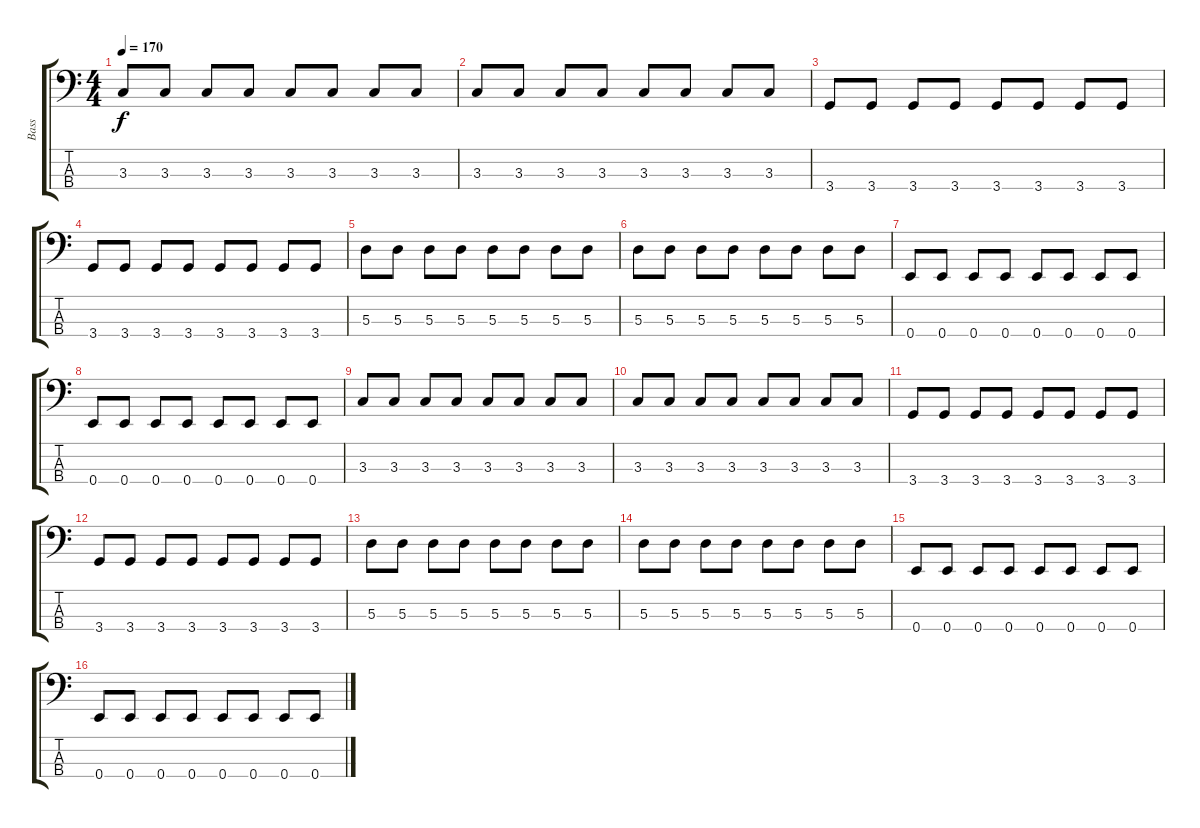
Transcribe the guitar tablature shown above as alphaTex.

\track ("Bass" "Bass") {instrument electricbassfinger}
\staff {score tabs}
\tuning (G2 D2 A1 E1) {hide}
\ts (4 4)
\tempo 170
\clef f4
\ks c
3.3.8{dy f} 3.3.8 3.3.8 3.3.8 3.3.8 3.3.8 3.3.8 3.3.8 |
3.3.8 3.3.8 3.3.8 3.3.8 3.3.8 3.3.8 3.3.8 3.3.8 |
3.4.8 3.4.8 3.4.8 3.4.8 3.4.8 3.4.8 3.4.8 3.4.8 |
3.4.8 3.4.8 3.4.8 3.4.8 3.4.8 3.4.8 3.4.8 3.4.8 |
5.3.8 5.3.8 5.3.8 5.3.8 5.3.8 5.3.8 5.3.8 5.3.8 |
5.3.8 5.3.8 5.3.8 5.3.8 5.3.8 5.3.8 5.3.8 5.3.8 |
0.4.8 0.4.8 0.4.8 0.4.8 0.4.8 0.4.8 0.4.8 0.4.8 |
0.4.8 0.4.8 0.4.8 0.4.8 0.4.8 0.4.8 0.4.8 0.4.8 |
3.3.8 3.3.8 3.3.8 3.3.8 3.3.8 3.3.8 3.3.8 3.3.8 |
3.3.8 3.3.8 3.3.8 3.3.8 3.3.8 3.3.8 3.3.8 3.3.8 |
3.4.8 3.4.8 3.4.8 3.4.8 3.4.8 3.4.8 3.4.8 3.4.8 |
3.4.8 3.4.8 3.4.8 3.4.8 3.4.8 3.4.8 3.4.8 3.4.8 |
5.3.8 5.3.8 5.3.8 5.3.8 5.3.8 5.3.8 5.3.8 5.3.8 |
5.3.8 5.3.8 5.3.8 5.3.8 5.3.8 5.3.8 5.3.8 5.3.8 |
0.4.8 0.4.8 0.4.8 0.4.8 0.4.8 0.4.8 0.4.8 0.4.8 |
0.4.8 0.4.8 0.4.8 0.4.8 0.4.8 0.4.8 0.4.8 0.4.8
